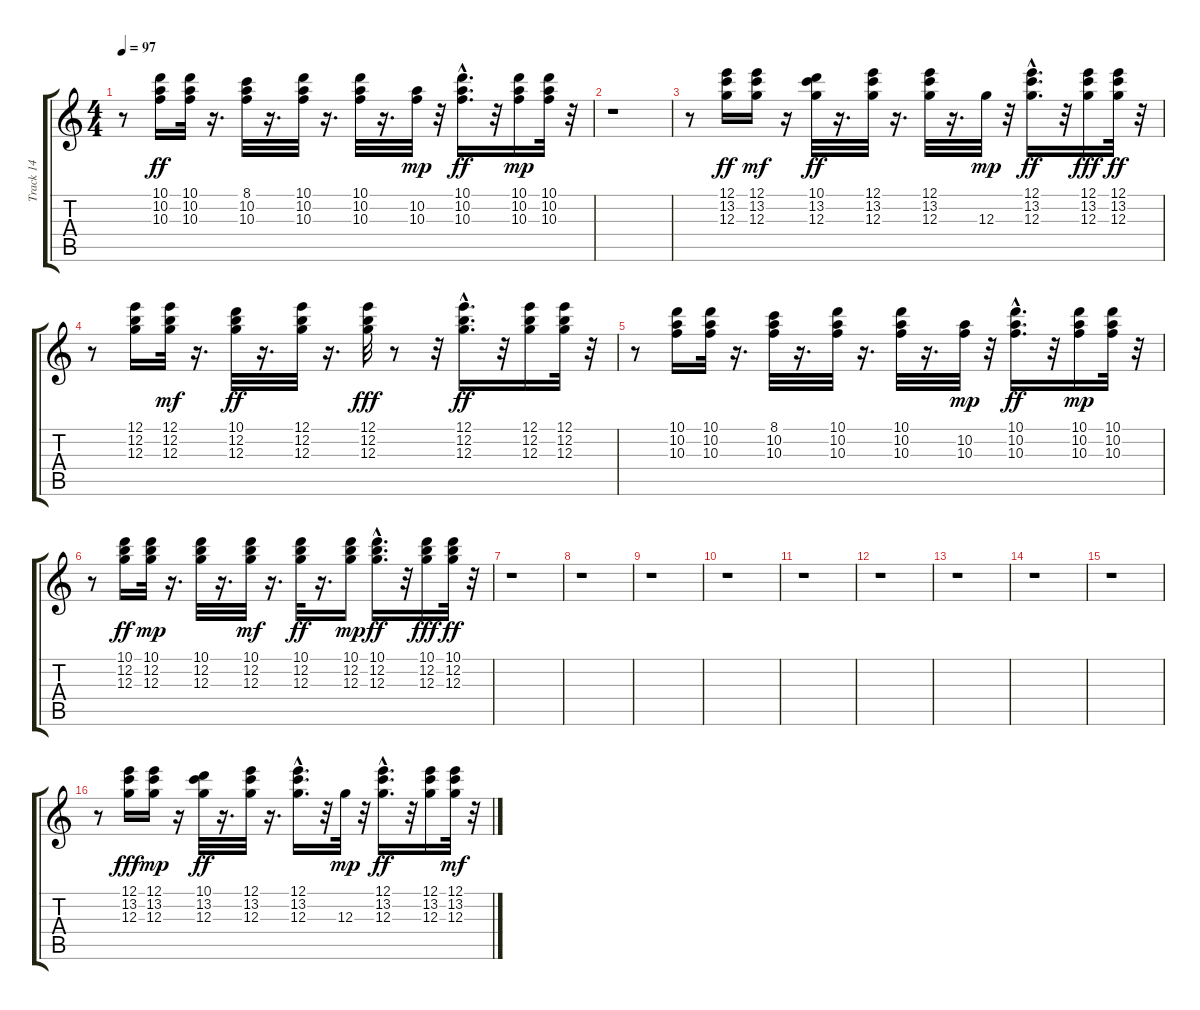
\track ("Track 14" "Track 14") {instrument electricguitarmuted}
\staff {score tabs}
\tuning (E4 B3 G3 D3 A2 E2) {hide}
\ts (4 4)
\tempo 97
\clef g2
\ks c
r.8{dy ff} (10.1 10.2 10.3).16 (10.1 10.2 10.3).32 r.16{d} (8.1 10.2 10.3).32 r.16{d} (10.1 10.2 10.3).32 r.16{d} (10.1 10.2 10.3).32 r.16{d} (10.2 10.3).32{dy mp} r.32 (10.1{hac} 10.2{hac} 10.3{hac}).16{d dy ff} r.32 (10.1 10.2 10.3).16{dy mp} (10.1 10.2 10.3).32 r.32 |
r.1 |
r.8 (12.1 13.2 12.3).16{dy ff} (12.1 13.2 12.3).16{dy mf} r.16 (10.1 13.2 12.3).32{dy ff} r.16{d} (12.1 13.2 12.3).32 r.16{d} (12.1 13.2 12.3).32 r.16{d} 12.3.32{dy mp} r.32 (12.1{hac} 13.2{hac} 12.3{hac}).16{d dy ff} r.32 (12.1 13.2 12.3).16{dy fff} (12.1 13.2 12.3).32{dy ff} r.32 |
r.8 (12.1 12.2 12.3).16 (12.1 12.2 12.3).32{dy mf} r.16{d} (10.1 12.2 12.3).32{dy ff} r.16{d} (12.1 12.2 12.3).32 r.16{d} (12.1 12.2 12.3).32{dy fff} r.8 r.32 (12.1{hac} 12.2{hac} 12.3{hac}).16{d dy ff} r.32 (12.1 12.2 12.3).16 (12.1 12.2 12.3).32 r.32 |
r.8 (10.1 10.2 10.3).16 (10.1 10.2 10.3).32 r.16{d} (8.1 10.2 10.3).32 r.16{d} (10.1 10.2 10.3).32 r.16{d} (10.1 10.2 10.3).32 r.16{d} (10.2 10.3).32{dy mp} r.32 (10.1{hac} 10.2{hac} 10.3{hac}).16{d dy ff} r.32 (10.1 10.2 10.3).16{dy mp} (10.1 10.2 10.3).32 r.32 |
r.8 (10.1 12.2 12.3).16{dy ff} (10.1 12.2 12.3).32{dy mp} r.16{d} (10.1 12.2 12.3).32 r.16{d} (10.1 12.2 12.3).32{dy mf} r.16{d} (10.1 12.2 12.3).32{dy ff} r.16{d} (10.1 12.2 12.3).16{dy mp} (10.1{hac} 12.2{hac} 12.3).16{d dy ff} r.32 (10.1 12.2 12.3).16{dy fff} (10.1 12.2 12.3).32{dy ff} r.32 |
r.1 |
r.1 |
r.1 |
r.1 |
r.1 |
r.1 |
r.1 |
r.1 |
r.1 |
r.8 (12.1 13.2 12.3).16{dy fff} (12.1 13.2 12.3).16{dy mp} r.16 (10.1 13.2 12.3).32{dy ff} r.16{d} (12.1 13.2 12.3).32 r.16{d} (12.1{hac} 13.2{hac} 12.3).16{d} r.32 12.3.32{dy mp} r.32 (12.1{hac} 13.2{hac} 12.3{hac}).16{d dy ff} r.32 (12.1 13.2 12.3).16 (12.1 13.2 12.3).32{dy mf} r.32
